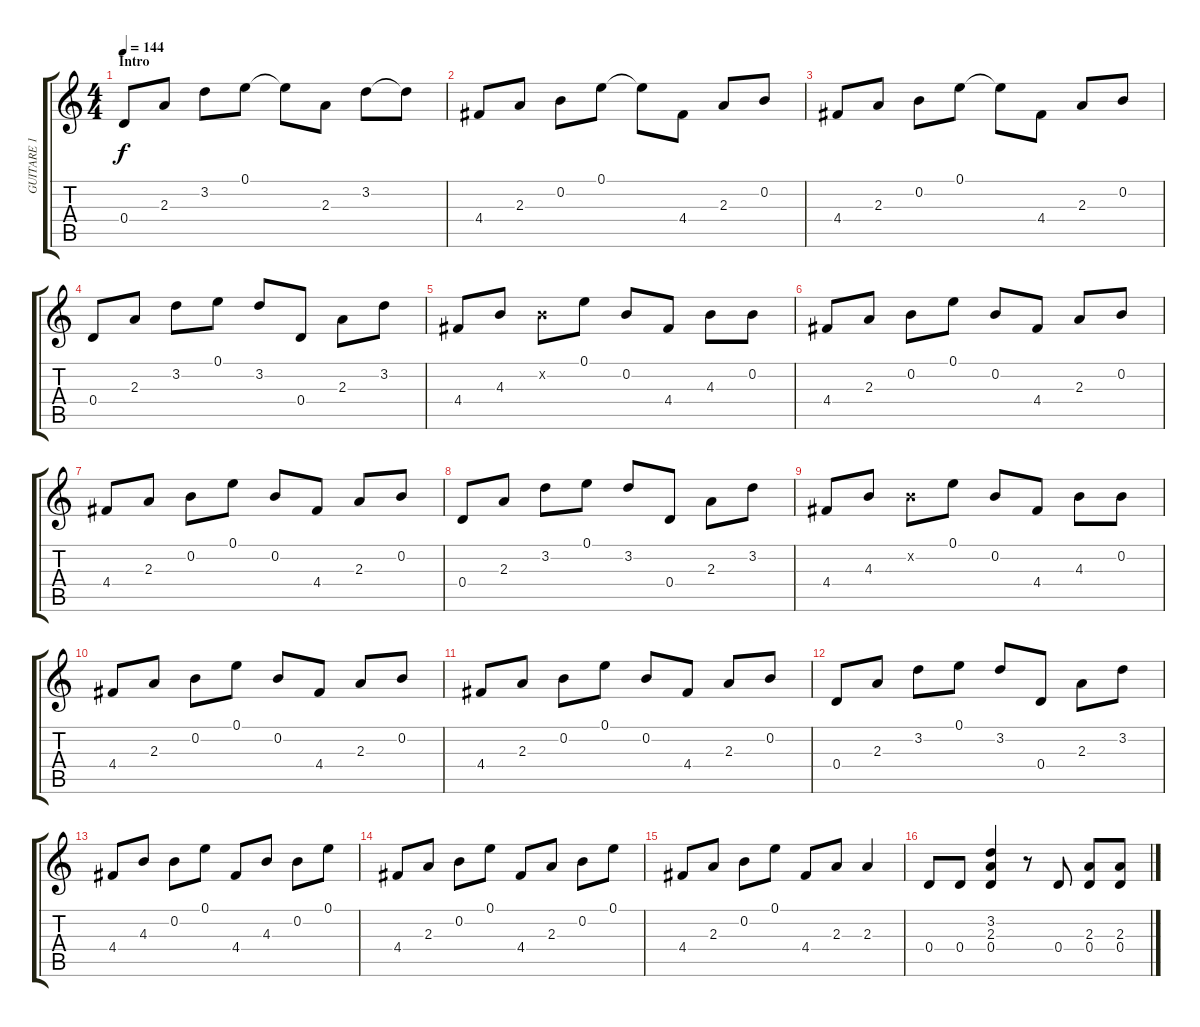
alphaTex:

\track ("GUITARE 1" "GUITARE 1") {instrument electricguitarclean}
\staff {score tabs}
\tuning (E4 B3 G3 D3 A2 E2) {hide}
\ts (4 4)
\section ("" "Intro")
\tempo 144
\clef g2
\ks c
0.4.8{dy f volume 13 instrument electricguitarclean} 2.3.8 3.2.8 0.1.8 0.1{t}.8 2.3.8 3.2.8 3.2{t}.8 |
4.4.8 2.3.8 0.2.8 0.1.8 0.1{t}.8 4.4.8 2.3.8 0.2.8 |
4.4.8 2.3.8 0.2.8 0.1.8 0.1{t}.8 4.4.8 2.3.8 0.2.8 |
0.4.8 2.3.8 3.2.8 0.1.8 3.2.8 0.4.8 2.3.8 3.2.8 |
4.4.8 4.3.8 0.2{x}.8 0.1.8 0.2.8 4.4.8 4.3.8 0.2.8 |
4.4.8 2.3.8 0.2.8 0.1.8 0.2.8 4.4.8 2.3.8 0.2.8 |
4.4.8 2.3.8 0.2.8 0.1.8 0.2.8 4.4.8 2.3.8 0.2.8 |
0.4.8 2.3.8 3.2.8 0.1.8 3.2.8 0.4.8 2.3.8 3.2.8 |
4.4.8 4.3.8 0.2{x}.8 0.1.8 0.2.8 4.4.8 4.3.8 0.2.8 |
4.4.8 2.3.8 0.2.8 0.1.8 0.2.8 4.4.8 2.3.8 0.2.8 |
4.4.8 2.3.8 0.2.8 0.1.8 0.2.8 4.4.8 2.3.8 0.2.8 |
0.4.8 2.3.8 3.2.8 0.1.8 3.2.8 0.4.8 2.3.8 3.2.8 |
4.4.8 4.3.8 0.2.8 0.1.8 4.4.8 4.3.8 0.2.8 0.1.8 |
4.4.8 2.3.8 0.2.8 0.1.8 4.4.8 2.3.8 0.2.8 0.1.8 |
4.4.8 2.3.8 0.2.8 0.1.8 4.4.8 2.3.8 2.3.4 |
0.4.8 0.4.8 (3.2 2.3 0.4).4 r.8 0.4.8 (2.3 0.4).8 (2.3 0.4).8
